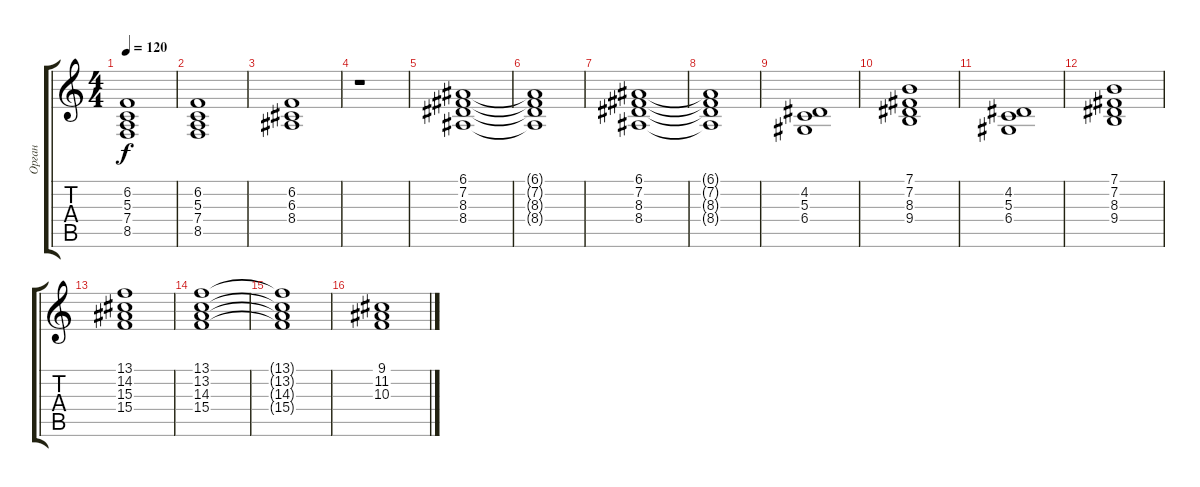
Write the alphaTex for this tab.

\track ("Орган" "Орган") {instrument rockorgan}
\staff {score tabs}
\tuning (E4 B3 G3 D3 A2 E2) {hide}
\ts (4 4)
\tempo 120
\clef g2
\ks c
(6.2 5.3 7.4 8.5).1{dy f} |
(6.2 5.3 7.4 8.5).1 |
(6.2 6.3 8.4).1 |
r.1 |
(6.1 7.2 8.3 8.4).1 |
(6.1{t} 7.2{t} 8.3{t} 8.4{t}).1 |
(6.1 7.2 8.3 8.4).1 |
(6.1{t} 7.2{t} 8.3{t} 8.4{t}).1 |
(4.2 5.3 6.4).1 |
(7.1 7.2 8.3 9.4).1 |
(4.2 5.3 6.4).1 |
(7.1 7.2 8.3 9.4).1 |
(13.1 14.2 15.3 15.4).1 |
(13.1 13.2 14.3 15.4).1 |
(13.1{t} 13.2{t} 14.3{t} 15.4{t}).1 |
(9.1 11.2 10.3).1
